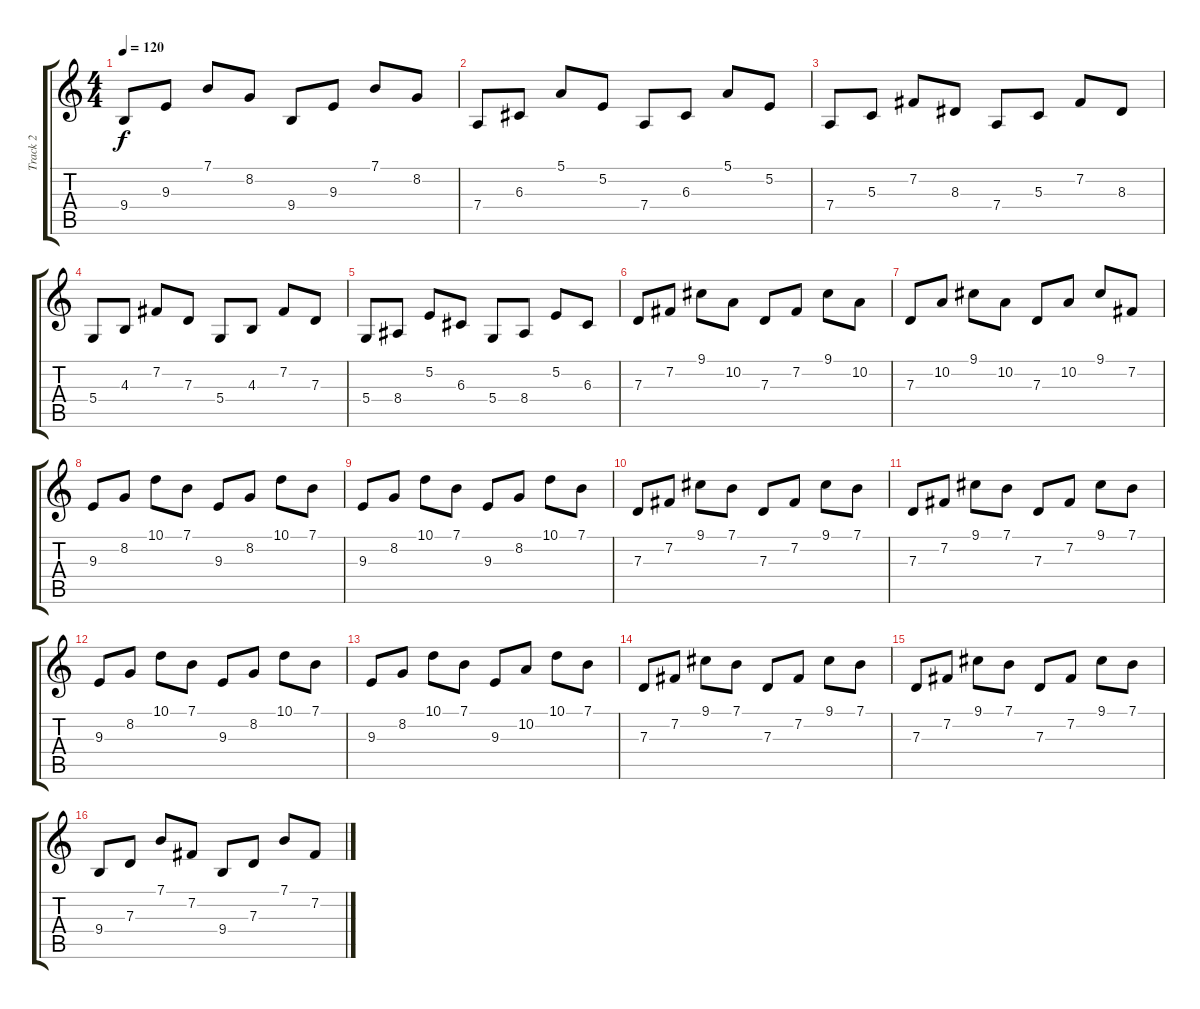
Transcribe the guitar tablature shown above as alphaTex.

\track ("Track 2" "Track 2") {instrument orchestralharp}
\staff {score tabs}
\tuning (E4 B3 G3 D3 A2 E2) {hide}
\ts (4 4)
\tempo 120
\clef g2
\ks c
9.4.8{dy f} 9.3.8 7.1.8 8.2.8 9.4.8 9.3.8 7.1.8 8.2.8 |
7.4.8 6.3.8 5.1.8 5.2.8 7.4.8 6.3.8 5.1.8 5.2.8 |
7.4.8 5.3.8 7.2.8 8.3.8 7.4.8 5.3.8 7.2.8 8.3.8 |
5.4.8 4.3.8 7.2.8 7.3.8 5.4.8 4.3.8 7.2.8 7.3.8 |
5.4.8 8.4.8 5.2.8 6.3.8 5.4.8 8.4.8 5.2.8 6.3.8 |
7.3.8 7.2.8 9.1.8 10.2.8 7.3.8 7.2.8 9.1.8 10.2.8 |
7.3.8 10.2.8 9.1.8 10.2.8 7.3.8 10.2.8 9.1.8 7.2.8 |
9.3.8 8.2.8 10.1.8 7.1.8 9.3.8 8.2.8 10.1.8 7.1.8 |
9.3.8 8.2.8 10.1.8 7.1.8 9.3.8 8.2.8 10.1.8 7.1.8 |
7.3.8 7.2.8 9.1.8 7.1.8 7.3.8 7.2.8 9.1.8 7.1.8 |
7.3.8 7.2.8 9.1.8 7.1.8 7.3.8 7.2.8 9.1.8 7.1.8 |
9.3.8 8.2.8 10.1.8 7.1.8 9.3.8 8.2.8 10.1.8 7.1.8 |
9.3.8 8.2.8 10.1.8 7.1.8 9.3.8 10.2.8 10.1.8 7.1.8 |
7.3.8 7.2.8 9.1.8 7.1.8 7.3.8 7.2.8 9.1.8 7.1.8 |
7.3.8 7.2.8 9.1.8 7.1.8 7.3.8 7.2.8 9.1.8 7.1.8 |
9.4.8 7.3.8 7.1.8 7.2.8 9.4.8 7.3.8 7.1.8 7.2.8
